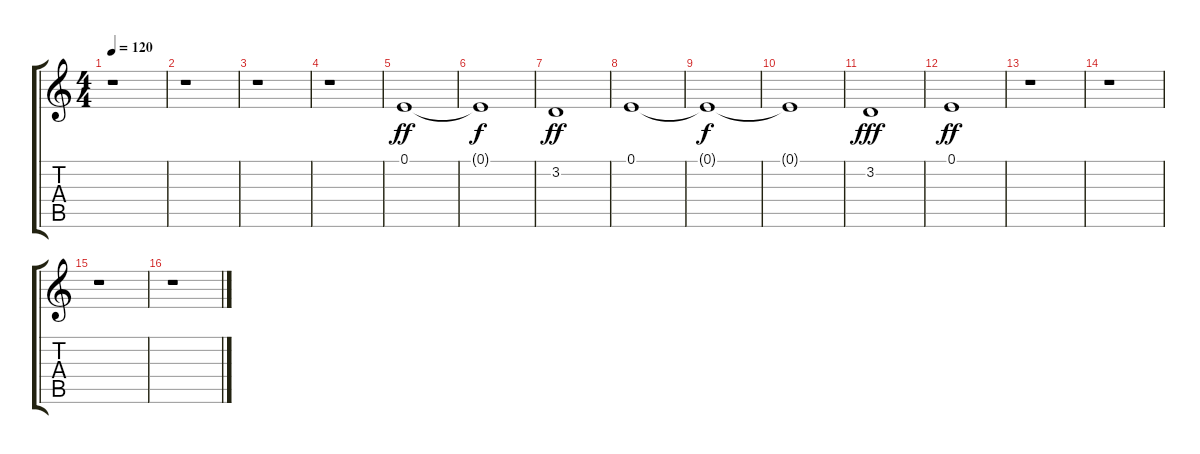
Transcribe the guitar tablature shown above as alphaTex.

\track "" {instrument synthstrings1}
\staff {score tabs}
\tuning (E4 B3 G3 D3 A2 E2) {hide}
\ts (4 4)
\tempo 120
\clef g2
\ks c
r.1{dy ff} |
r.1 |
r.1 |
r.1 |
0.1.1 |
0.1{t}.1{dy f} |
3.2.1{dy ff} |
0.1.1 |
0.1{t}.1{dy f} |
0.1{t}.1 |
3.2.1{dy fff} |
0.1.1{dy ff} |
r.1 |
r.1 |
r.1 |
r.1
